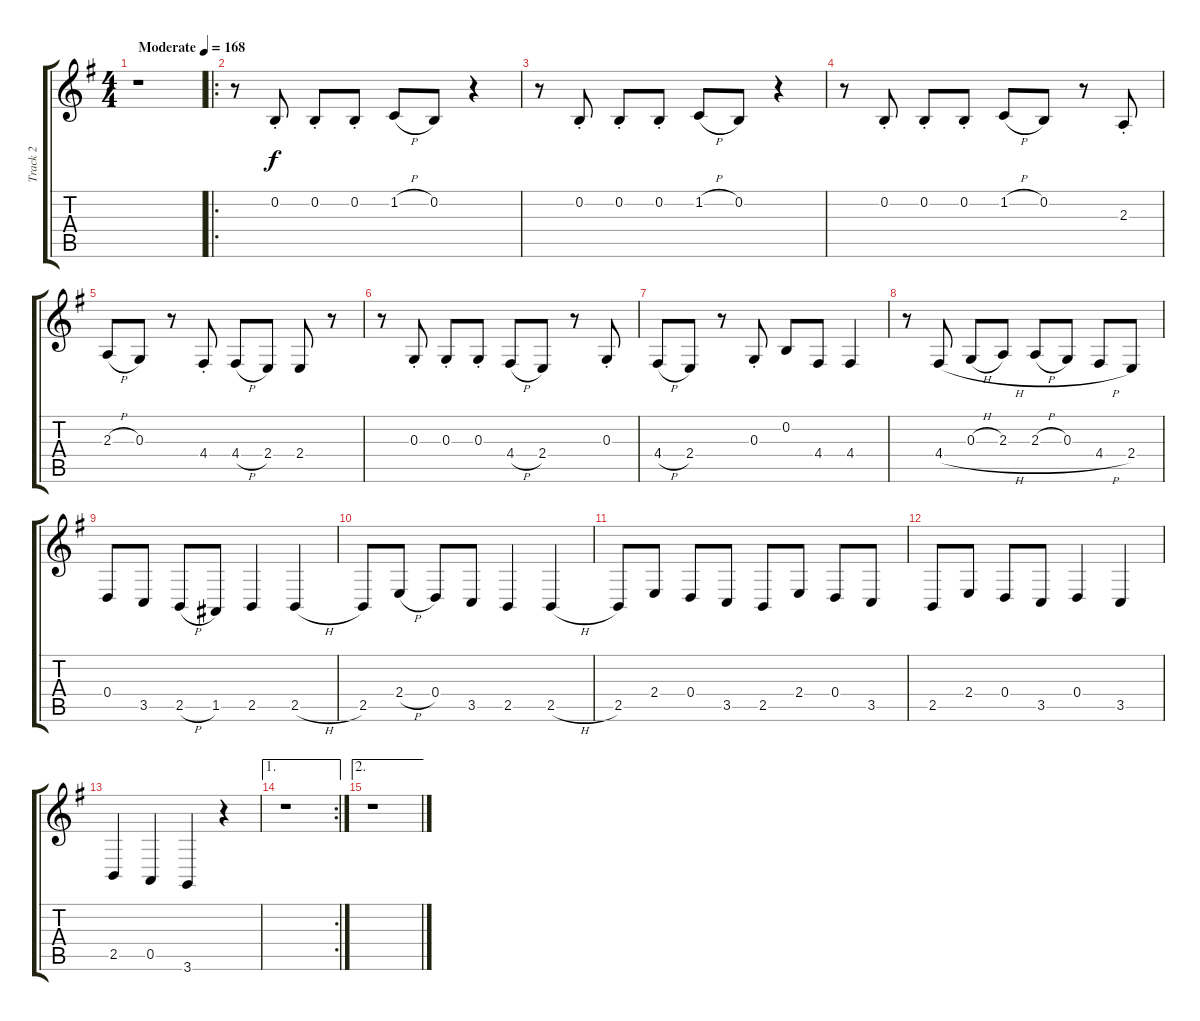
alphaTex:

\track ("Track 2" "Track 2") {instrument violin}
\staff {score tabs}
\tuning (E4 B3 G3 D3 A2 E2) {hide}
\ts (4 4)
\tempo (168 "Moderate")
\clef g2
\ks g
r.1{dy f instrument violin} |
\ro
r.8 0.2{st}.8 0.2{st}.8 0.2{st}.8 1.2{h}.8 0.2.8 r.4 |
r.8 0.2{st}.8 0.2{st}.8 0.2{st}.8 1.2{h}.8 0.2.8 r.4 |
r.8 0.2{st}.8 0.2{st}.8 0.2{st}.8 1.2{h}.8 0.2.8 r.8 2.3{st}.8 |
2.3{h}.8 0.3.8 r.8 4.4{st}.8 4.4{h}.8 2.4.8 2.4.8 r.8 |
r.8 0.3{st}.8 0.3{st}.8 0.3{st}.8 4.4{h}.8 2.4.8 r.8 0.3{st}.8 |
4.4{h}.8 2.4.8 r.8 0.3{st}.8 0.2.8 4.4.8 4.4.4 |
r.8 4.4{h}.8 0.3{h}.8 2.3.8 2.3{h}.8 0.3.8 4.4{h}.8 2.4.8 |
0.4.8 3.5.8 2.5{h}.8 1.5.8 2.5.4 2.5{h}.4 |
2.5.8 2.4{h}.8 0.4.8 3.5.8 2.5.4 2.5{h}.4 |
2.5.8 2.4.8 0.4.8 3.5.8 2.5.8 2.4.8 0.4.8 3.5.8 |
2.5.8 2.4.8 0.4.8 3.5.8 0.4.4 3.5.4 |
2.5.4 0.5.4 3.6.4 r.4 |
\ae 1
\rc 2
r.1 |
\ae 2
r.1
